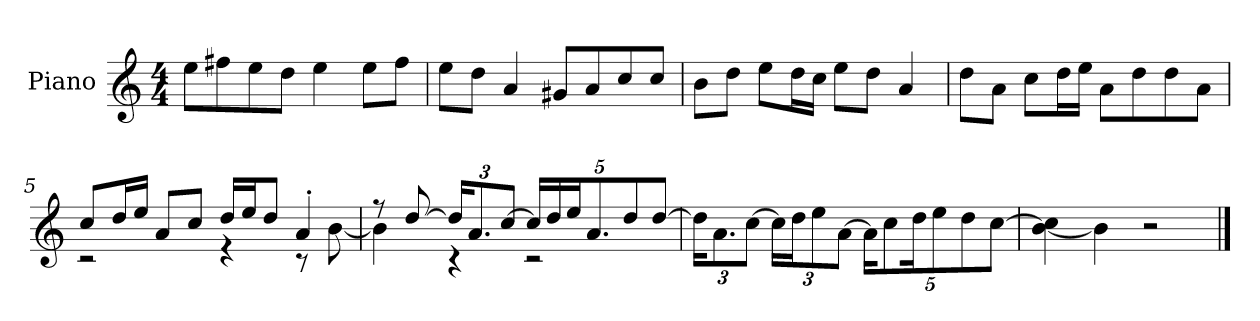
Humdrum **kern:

**kern
*part1
*staff1
*I"Piano
*I'P-no
*clefG2
*k[]
*M4/4
*MM90
=1
8ee\L
8ff#X\
8ee\
8dd\J
4ee\
8ee\L
8ff#\J
=2
8ee\L
8dd\J
4a/
8g#X/L
8a/
8cc/
8cc/J
=3
8b\L
8dd\J
8ee\L
16dd\L
16cc\JJ
8ee\L
8dd\J
4a/
=4
8dd\L
8a\J
8cc\L
16dd\L
16ee\JJ
8a\L
8dd\
8dd\
8a\J
!!LO:LB:g=z
=5
*^
8cc/L	2r
16dd/L	.
16ee/JJ	.
8a/L	.
8cc/J	.
16dd/LL	4r
16ee/J	.
8dd/J	.
4a'/	8r
.	[8b\
=6	=6
8r	4b\]
[8dd/	.
*Xbrackettup	*
24dd/KL]	4r
12.a/	.
[12cc/J	.
20cc/LL]	2r
20dd/	.
20ee/J	.
10.a/	.
10dd/	.
[10dd/J	.
*v	*v
=7
24dd\KL]
12.a\
[12cc\J
24cc\LL]
24dd\J
12ee\
[12a\J
20a\KL]
10cc\
20dd\K
10ee\
10dd\
[10cc\J
=8
[4b\ 4cc\]
4b\]
2r
==
*-
